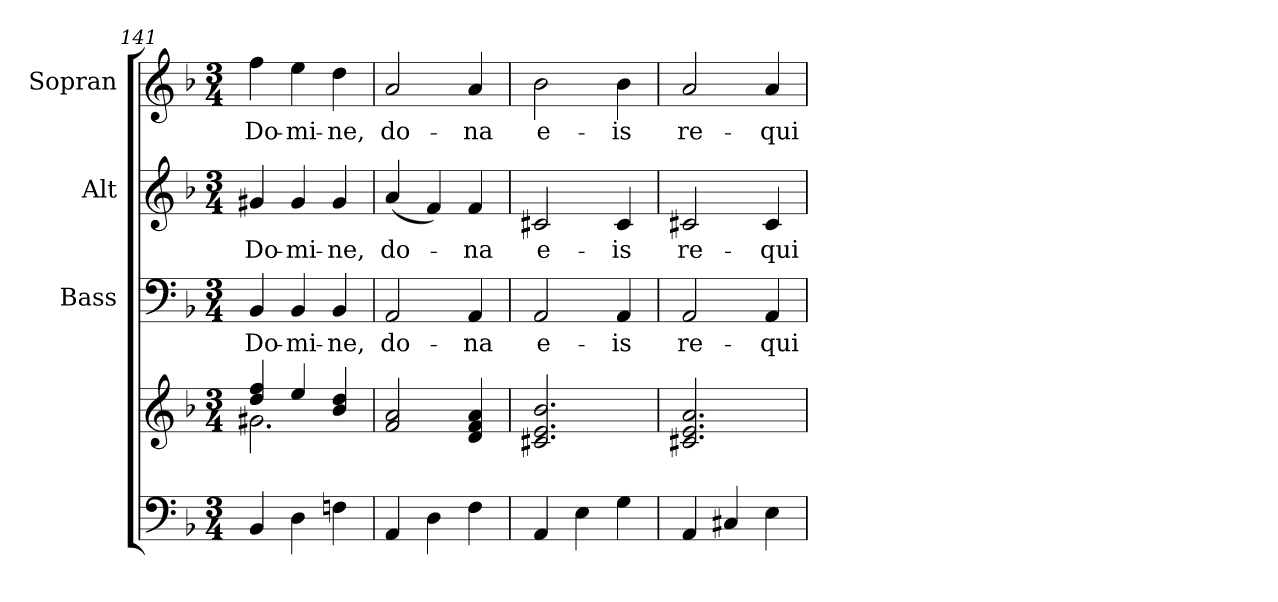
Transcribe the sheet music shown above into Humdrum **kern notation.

**kern	**kern	**kern	**text	**kern	**text	**kern	**text
*part4	*part4	*part3	*part3	*part2	*part2	*part1	*part1
*staff5	*staff4	*staff3	*staff3	*staff2	*staff2	*staff1	*staff1
*	*	*I"Bass	*	*I"Alt	*	*I"Sopran	*
*	*	*I'B.	*	*I'A.	*	*I'S.	*
*clefF4	*clefG2	*clefF4	*	*clefG2	*	*clefG2	*
*k[b-]	*k[b-]	*k[b-]	*	*k[b-]	*	*k[b-]	*
*F:	*F:	*F:	*	*F:	*	*F:	*
*M3/4	*M3/4	*M3/4	*	*M3/4	*	*M3/4	*
=141	=141	=141	=141	=141	=141	=141	=141
*	*^	*	*	*	*	*	*
!	!	!	!	!LO:LY:b	!	!LO:LY:b	!	!LO:LY:b
4BB-/	4dd/ 4ff/	2.g#X\	4BB-/	Do-	4g#X/	Do-	4ff\	Do-
!	!	!	!	!LO:LY:b	!	!LO:LY:b	!	!LO:LY:b
4D\	4ee/	.	4BB-/	-mi-	4g#/	-mi-	4ee\	-mi-
!	!	!	!	!LO:LY:b	!	!LO:LY:b	!	!LO:LY:b
4Fn\	4b-/ 4dd/	.	4BB-/	-ne,	4g#/	-ne,	4dd\	-ne,
*	*v	*v	*	*	*	*	*	*
=142	=142	=142	=142	=142	=142	=142	=142
!	!	!	!LO:LY:b	!	!LO:LY:b	!	!LO:LY:b
4AA/	2f/ 2a/	2AA/	do-	(<4a/	do-	2a/	do-
4D\	.	.	.	4f/)	.	.	.
!	!	!	!LO:LY:b	!	!LO:LY:b	!	!LO:LY:b
4F\	4d/ 4f/ 4a/	4AA/	-na	4f/	-na	4a/	-na
=143	=143	=143	=143	=143	=143	=143	=143
!	!	!	!LO:LY:b	!	!LO:LY:b	!	!LO:LY:b
4AA/	2.c#X/ 2.e/ 2.b-/	2AA/	e-	2c#X/	e-	2b-\	e-
4E\	.	.	.	.	.	.	.
!	!	!	!LO:LY:b	!	!LO:LY:b	!	!LO:LY:b
4G\	.	4AA/	-is	4c#/	-is	4b-\	-is
!!LO:PB:g=z
=144	=144	=144	=144	=144	=144	=144	=144
!	!	!	!LO:LY:b	!	!LO:LY:b	!	!LO:LY:b
4AA/	2.c#X/ 2.e/ 2.a/	2AA/	re-	2c#X/	re-	2a/	re-
4C#X/	.	.	.	.	.	.	.
!	!	!	!LO:LY:b	!	!LO:LY:b	!	!LO:LY:b
4E\	.	4AA/	-qui-	4c#/	-qui-	4a/	-qui-
=	=	=	=	=	=	=	=
*-	*-	*-	*-	*-	*-	*-	*-
